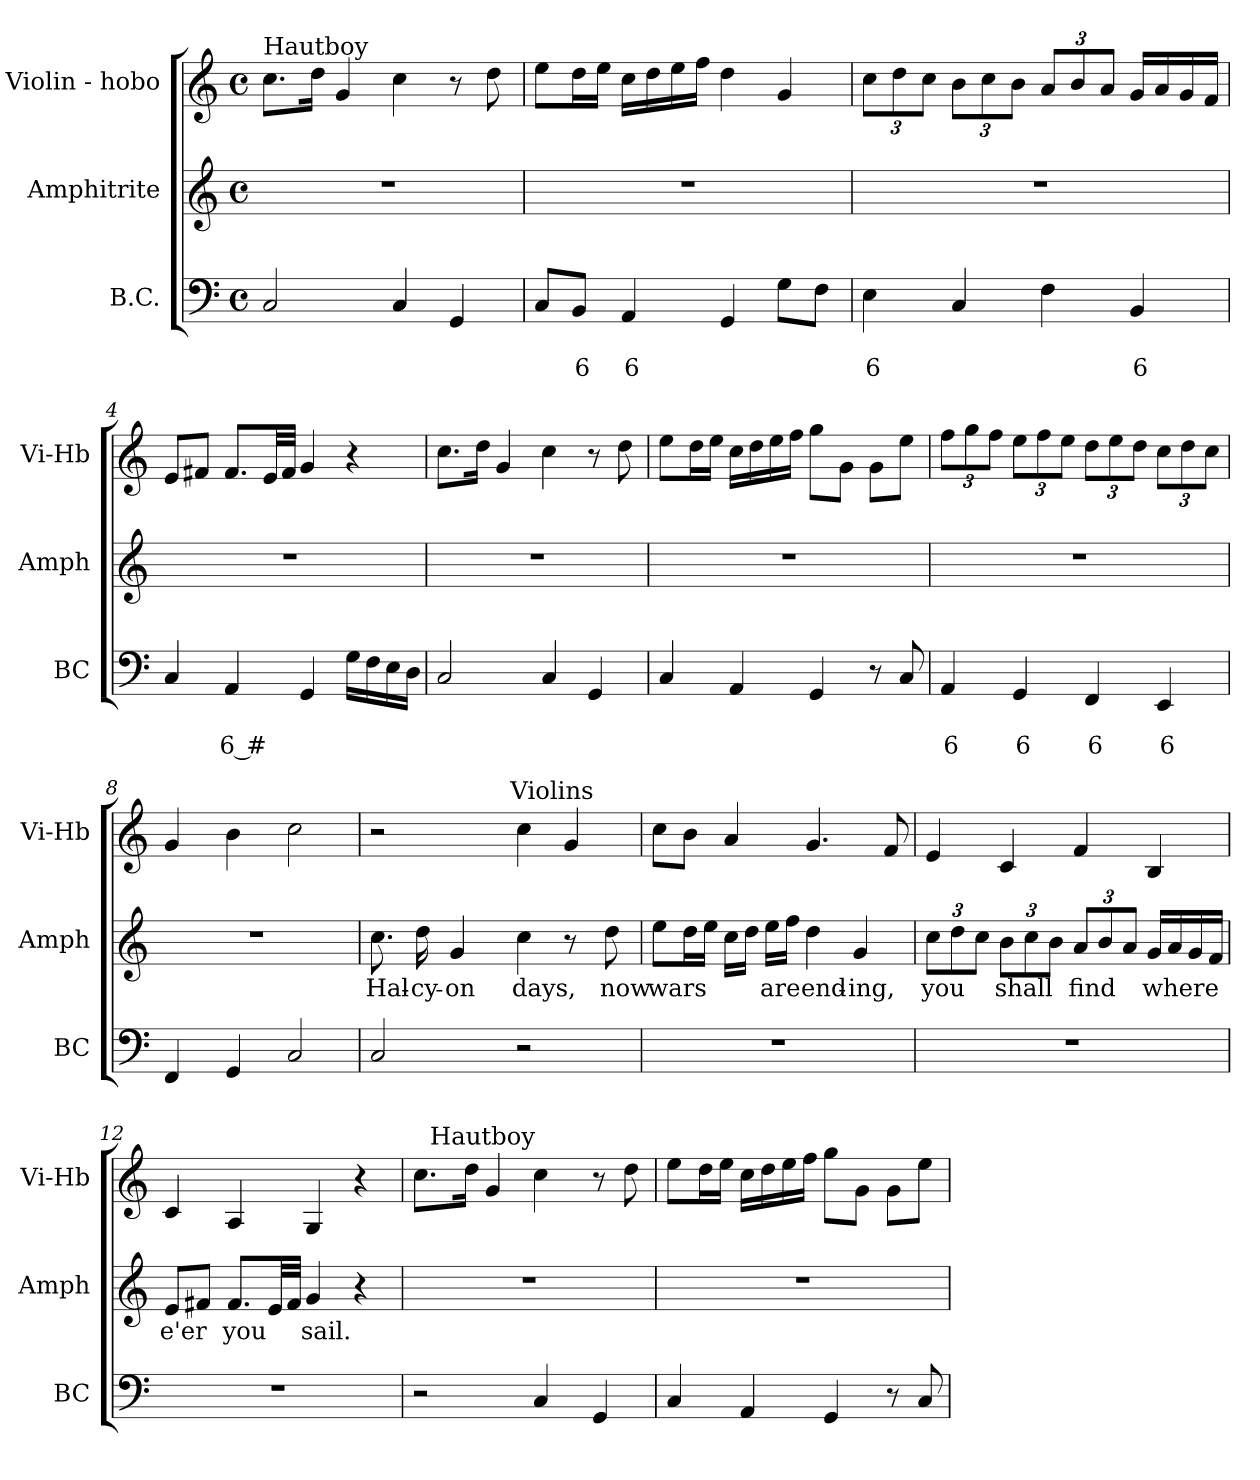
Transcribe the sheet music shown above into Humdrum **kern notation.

**kern	**text	**text	**kern	**text	**kern
*part3	*part3	*part3	*part2	*part2	*part1
*staff3	*staff3	*staff3	*staff2	*staff2	*staff1
*I"B.C.	*	*	*I"Amphitrite	*	*I"Violin - hobo
*I'BC	*	*	*I'Amph	*	*I'Vi-Hb
*clefF4	*	*	*clefG2	*	*clefG2
*k[]	*	*	*k[]	*	*k[]
*C:	*	*	*C:	*	*C:
*M4/4	*	*	*M4/4	*	*M4/4
*met(c)	*	*	*met(c)	*	*met(c)
=1	=1	=1	=1	=1	=1
!	!	!	!	!	!LO:TX:a:t=Hautboy
2C/	.	.	1r	.	8.cc\L
.	.	.	.	.	16dd\Jk
.	.	.	.	.	4g/
4C/	.	.	.	.	4cc\
4GG/	.	.	.	.	8r
.	.	.	.	.	8dd\
=2	=2	=2	=2	=2	=2
8C/L	.	.	1r	.	8ee\L
!	!	!LO:LY:b	!	!	!
8BB/J	.	6	.	.	16dd\L
.	.	.	.	.	16ee\JJ
!	!	!LO:LY:b	!	!	!
4AA/	.	6	.	.	16cc\LL
.	.	.	.	.	16dd\
.	.	.	.	.	16ee\
.	.	.	.	.	16ff\JJ
4GG/	.	.	.	.	4dd\
8G\L	.	.	.	.	4g/
8F\J	.	.	.	.	.
=3	=3	=3	=3	=3	=3
!	!	!LO:LY:b	!	!	!
4E\	.	6	1r	.	12cc\L
.	.	.	.	.	12dd\
.	.	.	.	.	12cc\J
4C/	.	.	.	.	12b\L
.	.	.	.	.	12cc\
.	.	.	.	.	12b\J
4F\	.	.	.	.	12a/L
.	.	.	.	.	12b/
.	.	.	.	.	12a/J
!	!	!LO:LY:b	!	!	!
4BB/	.	6	.	.	16g/LL
.	.	.	.	.	16a/
.	.	.	.	.	16g/
.	.	.	.	.	16f/JJ
!!LO:LB:g=z
=4	=4	=4	=4	=4	=4
4C/	.	.	1r	.	8e/L
.	.	.	.	.	8f#X/J
!	!	!LO:LY:b	!	!	!
4AA/	.	6 #	.	.	8.f#/L
.	.	.	.	.	32e/LL
.	.	.	.	.	32f#/JJJ
4GG/	.	.	.	.	4g/
16G\LL	.	.	.	.	4r
16F\	.	.	.	.	.
16E\	.	.	.	.	.
16D\JJ	.	.	.	.	.
=5	=5	=5	=5	=5	=5
2C/	.	.	1r	.	8.cc\L
.	.	.	.	.	16dd\Jk
.	.	.	.	.	4g/
4C/	.	.	.	.	4cc\
4GG/	.	.	.	.	8r
.	.	.	.	.	8dd\
=6	=6	=6	=6	=6	=6
*^	*	*	*	*	*
4C/	4ryy	.	.	1r	.	8ee\L
.	.	.	.	.	.	16dd\L
.	.	.	.	.	.	16ee\JJ
4AA/	4ryy	.	.	.	.	16cc\LL
.	.	.	.	.	.	16dd\
.	.	.	.	.	.	16ee\
.	.	.	.	.	.	16ff\JJ
4GG/	8ryy	.	.	.	.	8gg\L
.	8ryy	.	.	.	.	8g\J
8r	4ryy	.	.	.	.	8g\L
8C/	.	.	.	.	.	8ee\J
*v	*v	*	*	*	*	*
=7	=7	=7	=7	=7	=7
!	!	!LO:LY:b	!	!	!
4AA/	.	6	1r	.	12ff\L
.	.	.	.	.	12gg\
.	.	.	.	.	12ff\J
!	!	!LO:LY:b	!	!	!
4GG/	.	6	.	.	12ee\L
.	.	.	.	.	12ff\
.	.	.	.	.	12ee\J
!	!	!LO:LY:b	!	!	!
4FF/	.	6	.	.	12dd\L
.	.	.	.	.	12ee\
.	.	.	.	.	12dd\J
!	!	!LO:LY:b	!	!	!
4EE/	.	6	.	.	12cc\L
.	.	.	.	.	12dd\
.	.	.	.	.	12cc\J
!!LO:LB:g=z
=8	=8	=8	=8	=8	=8
*^	*	*	*	*	*
4FF/	8ryy	.	.	1r	.	4g/
.	8ryy	.	.	.	.	.
4GG/	8ryy	.	.	.	.	4b\
.	8ryy	.	.	.	.	.
2C/	2ryy	.	.	.	.	2cc\
=9	=9	=9	=9	=9	=9	=9
!	!	!	!	!	!LO:LY:b	!
*v	*v	*	*	*	*	*^
2C/	.	.	8.cc\	Hal-	2r	3ryy
!	!	!	!	!LO:LY:b	!	!
.	.	.	16dd\	-cy-	.	.
!	!	!	!	!LO:LY:b	!	!
.	.	.	4g/	-on	.	.
.	.	.	.	.	.	12...ryy
!	!	!	!	!	!	!LO:TX:a:t=Violins
.	.	.	.	.	.	3ryy
!	!	!	!	!LO:LY:b	!	!
2r	.	.	4cc\	days,	4cc\	.
.	.	.	8r	.	4g/	.
.	.	.	.	.	.	6ryy
!	!	!	!	!LO:LY:b	!	!
.	.	.	8dd\	now	.	.
.	.	.	.	.	.	96ryy
=10	=10	=10	=10	=10	=10	=10
!	!	!	!	!LO:LY:b	!	!
*	*	*	*	*	*v	*v
1r	.	.	8ee\L	wars	8cc\L
.	.	.	16dd\L	.	8b\J
.	.	.	16ee\JJ	.	.
.	.	.	16cc\LL	.	4a/
.	.	.	16dd\JJ	.	.
!	!	!	!	!LO:LY:b	!
.	.	.	16ee\LL	are	.
.	.	.	16ff\JJ	.	.
!	!	!	!	!LO:LY:b	!
.	.	.	4dd\	end-	4.g/
!	!	!	!	!LO:LY:b	!
.	.	.	4g/	-ing,	.
.	.	.	.	.	8f/
=11	=11	=11	=11	=11	=11
!	!	!	!	!LO:LY:b	!
1r	.	.	12cc\L	you	4e/
.	.	.	12dd\	.	.
.	.	.	12cc\J	.	.
!	!	!	!	!LO:LY:b	!
.	.	.	12b\L	shall	4c/
.	.	.	12cc\	.	.
.	.	.	12b\J	.	.
!	!	!	!	!LO:LY:b	!
.	.	.	12a/L	find	4f/
.	.	.	12b/	.	.
.	.	.	12a/J	.	.
!	!	!	!	!LO:LY:b	!
.	.	.	16g/LL	where	4B/
.	.	.	16a/	.	.
.	.	.	16g/	.	.
.	.	.	16f/JJ	.	.
!!LO:LB:g=z
=12	=12	=12	=12	=12	=12
!	!	!	!	!LO:LY:b	!
1r	.	.	8e/L	e'er	4c/
.	.	.	8f#X/J	.	.
!	!	!	!	!LO:LY:b	!
.	.	.	8.f#/L	you	4A/
.	.	.	32e/LL	.	.
.	.	.	32f#/JJJ	.	.
!	!	!	!	!LO:LY:b	!
.	.	.	4g/	sail.	4G/
.	.	.	4r	.	4r
=13	=13	=13	=13	=13	=13
*	*	*	*	*	*^
2r	.	.	1r	.	8.cc\L	24ryy
!	!	!	!	!	!	!LO:TX:a:t=Hautboy
.	.	.	.	.	.	3%2ryy
.	.	.	.	.	16dd\Jk	.
.	.	.	.	.	4g/	.
4C/	.	.	.	.	4cc\	.
.	.	.	.	.	.	6..ryy
4GG/	.	.	.	.	8r	.
.	.	.	.	.	8dd\	.
*	*	*	*	*	*v	*v
=14	=14	=14	=14	=14	=14
*^	*	*	*	*	*
4C/	4ryy	.	.	1r	.	8ee\L
.	.	.	.	.	.	16dd\L
.	.	.	.	.	.	16ee\JJ
4AA/	4ryy	.	.	.	.	16cc\LL
.	.	.	.	.	.	16dd\
.	.	.	.	.	.	16ee\
.	.	.	.	.	.	16ff\JJ
4GG/	8ryy	.	.	.	.	8gg\L
.	8ryy	.	.	.	.	8g\J
8r	4ryy	.	.	.	.	8g\L
8C/	.	.	.	.	.	8ee\J
*v	*v	*	*	*	*	*
=	=	=	=	=	=
*-	*-	*-	*-	*-	*-
